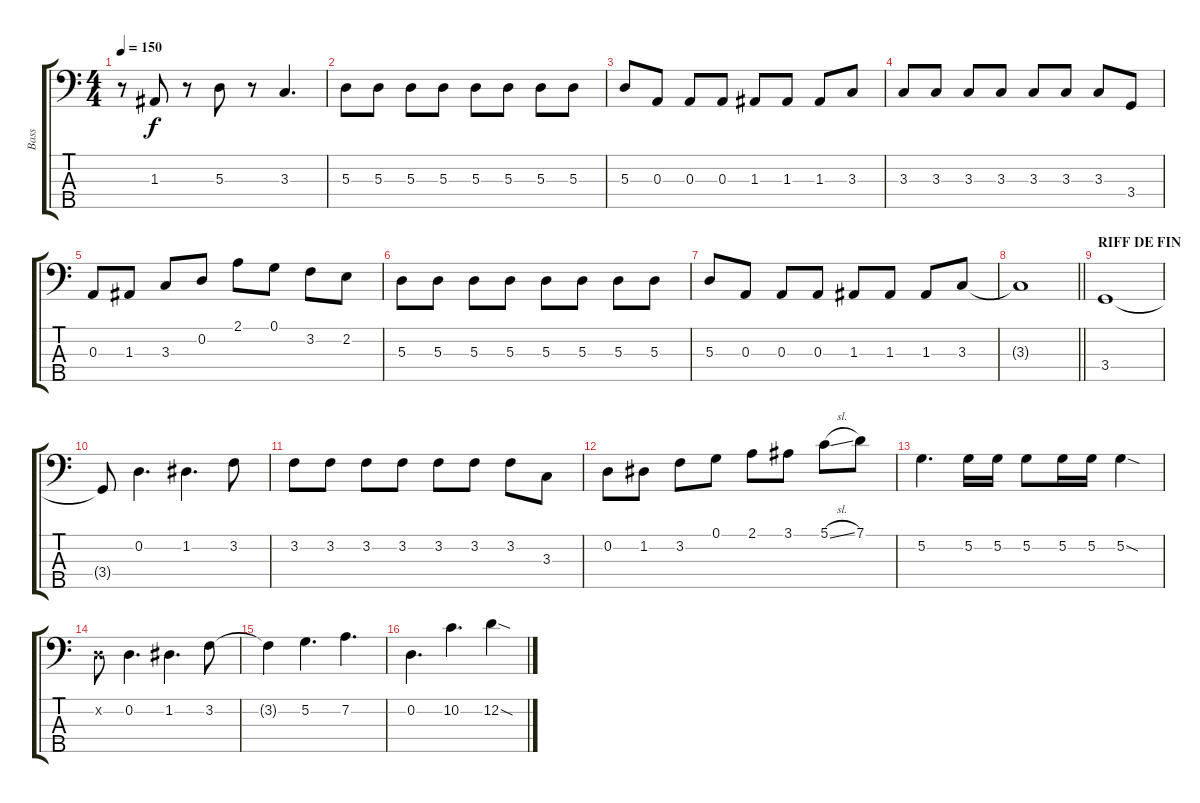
\track ("Bass" "Bass") {instrument electricbasspick}
\staff {score tabs}
\tuning (G2 D2 A1 E1 B0) {hide}
\ts (4 4)
\tempo 150
\clef f4
\ks c
r.8{dy f} 1.3.8 r.8 5.3.8 r.8 3.3.4{d} |
5.3.8 5.3.8 5.3.8 5.3.8 5.3.8 5.3.8 5.3.8 5.3.8 |
5.3.8 0.3.8 0.3.8 0.3.8 1.3.8 1.3.8 1.3.8 3.3.8 |
3.3.8 3.3.8 3.3.8 3.3.8 3.3.8 3.3.8 3.3.8 3.4.8 |
0.3.8 1.3.8 3.3.8 0.2.8 2.1.8 0.1.8 3.2.8 2.2.8 |
5.3.8 5.3.8 5.3.8 5.3.8 5.3.8 5.3.8 5.3.8 5.3.8 |
5.3.8 0.3.8 0.3.8 0.3.8 1.3.8 1.3.8 1.3.8 3.3.8 |
\barLineRight lightlight
3.3{t}.1 |
\section ("" "RIFF DE FIN")
3.4.1 |
3.4{t}.8 0.2.4{d} 1.2.4{d} 3.2.8 |
3.2.8 3.2.8 3.2.8 3.2.8 3.2.8 3.2.8 3.2.8 3.3.8 |
0.2.8 1.2.8 3.2.8 0.1.8 2.1.8 3.1.8 5.1{sl}.8 7.1.8 |
5.2.4{d} 5.2.16 5.2.16 5.2.8 5.2.16 5.2.16 5.2{sod}.4 |
0.2{x}.8 0.2.4{d} 1.2.4{d} 3.2.8 |
3.2{t}.4 5.2.4{d} 7.2.4{d} |
0.2.4{d} 10.2.4{d} 12.2{sod}.4
